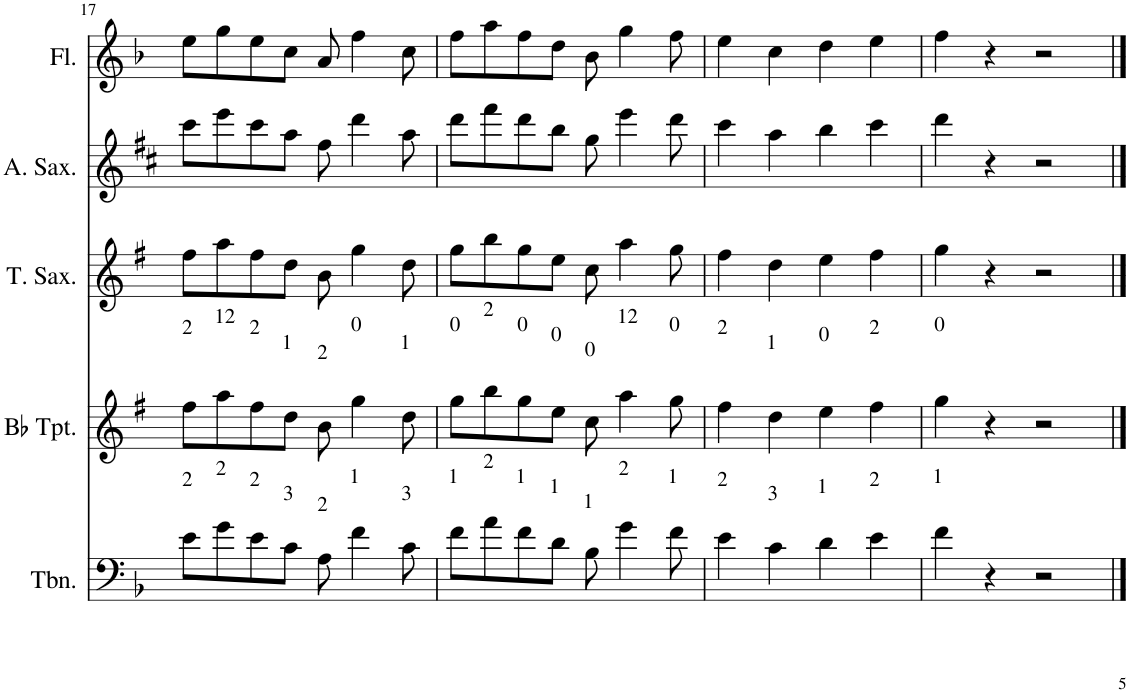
**kern	**kern	**kern	**kern	**kern
*part5	*part4	*part3	*part2	*part1
*staff5	*staff4	*staff3	*staff2	*staff1
*I"Trombone	*I"Bb Trumpet	*I"Tenor Saxophone	*I"Alto Saxophone	*I"Flute
*I'Tbn.	*I'Bb Tpt.	*I'T. Sax.	*I'A. Sax.	*I'Fl.
!!LO:PB:g=z
*clefF4	*clefG2	*clefG2	*clefG2	*clefG2
*	*Trd1c2	*Trd8c14	*Trd5c9	*
*k[b-]	*k[f#]	*k[f#]	*k[f#c#]	*k[b-]
*M4/4	*M4/4	*M4/4	*M4/4	*M4/4
*met(c)	*met(c)	*met(c)	*met(c)	*met(c)
=17	=17	=17	=17	=17
!	!LO:TX:a:t=2	!	!	!
!LO:TX:a:t=2	!	!	!	!
8e\L	8ff#\L	8ff#\L	8ccc#\L	8ee\L
!	!LO:TX:a:t=12	!	!	!
!LO:TX:a:t=2	!	!	!	!
8g\	8aa\	8aa\	8eee\	8gg\
!	!LO:TX:a:t=2	!	!	!
!LO:TX:a:t=2	!	!	!	!
8e\	8ff#\	8ff#\	8ccc#\	8ee\
!	!LO:TX:a:t=1	!	!	!
!LO:TX:a:t=3	!	!	!	!
8c\J	8dd\J	8dd\J	8aa\J	8cc\J
!	!LO:TX:a:t=2	!	!	!
!LO:TX:a:t=2	!	!	!	!
8A\	8b\	8b\	8ff#\	8a/
!	!LO:TX:a:t=0	!	!	!
!LO:TX:a:t=1	!	!	!	!
4f\	4gg\	4gg\	4ddd\	4ff\
!	!LO:TX:a:t=1	!	!	!
!LO:TX:a:t=3	!	!	!	!
8c\	8dd\	8dd\	8aa\	8cc\
=18	=18	=18	=18	=18
!	!LO:TX:a:t=0	!	!	!
!LO:TX:a:t=1	!	!	!	!
8f\L	8gg\L	8gg\L	8ddd\L	8ff\L
!	!LO:TX:a:t=2	!	!	!
!LO:TX:a:t=2	!	!	!	!
8a\	8bb\	8bb\	8fff#\	8aa\
!	!LO:TX:a:t=0	!	!	!
!LO:TX:a:t=1	!	!	!	!
8f\	8gg\	8gg\	8ddd\	8ff\
!	!LO:TX:a:t=0	!	!	!
!LO:TX:a:t=1	!	!	!	!
8d\J	8ee\J	8ee\J	8bb\J	8dd\J
!	!LO:TX:a:t=0	!	!	!
!LO:TX:a:t=1	!	!	!	!
8B-\	8cc\	8cc\	8gg\	8b-\
!	!LO:TX:a:t=12	!	!	!
!LO:TX:a:t=2	!	!	!	!
4g\	4aa\	4aa\	4eee\	4gg\
!	!LO:TX:a:t=0	!	!	!
!LO:TX:a:t=1	!	!	!	!
8f\	8gg\	8gg\	8ddd\	8ff\
=19	=19	=19	=19	=19
!	!LO:TX:a:t=2	!	!	!
!LO:TX:a:t=2	!	!	!	!
4e\	4ff#\	4ff#\	4ccc#\	4ee\
!	!LO:TX:a:t=1	!	!	!
!LO:TX:a:t=3	!	!	!	!
4c\	4dd\	4dd\	4aa\	4cc\
!	!LO:TX:a:t=0	!	!	!
!LO:TX:a:t=1	!	!	!	!
4d\	4ee\	4ee\	4bb\	4dd\
!	!LO:TX:a:t=2	!	!	!
!LO:TX:a:t=2	!	!	!	!
4e\	4ff#\	4ff#\	4ccc#\	4ee\
=20	=20	=20	=20	=20
!	!LO:TX:a:t=0	!	!	!
!LO:TX:a:t=1	!	!	!	!
4f\	4gg\	4gg\	4ddd\	4ff\
4r	4r	4r	4r	4r
2r	2r	2r	2r	2r
==	==	==	==	==
*-	*-	*-	*-	*-
